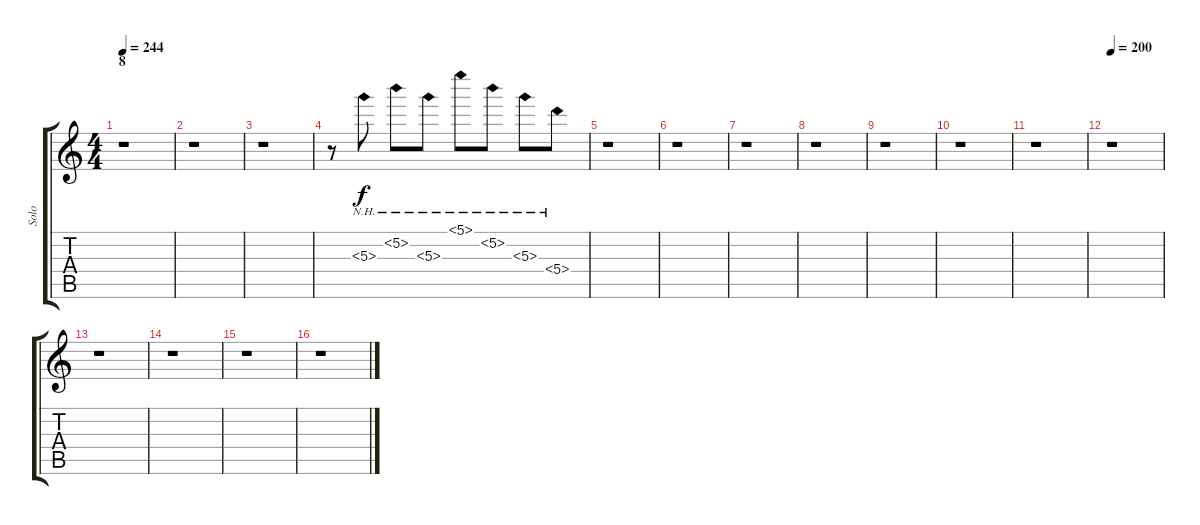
\track ("Solo" "Solo") {instrument distortionguitar}
\staff {score tabs}
\tuning (E4 B3 G3 D3 A2 E2) {hide}
\ts (4 4)
\section ("" "8")
\tempo 244
\clef g2
\ks c
r.1{dy f} |
r.1 |
r.1 |
r.8 5.3{nh}.8 5.2{nh}.8 5.3{nh}.8 5.1{nh}.8 5.2{nh}.8 5.3{nh}.8 5.4{nh}.8 |
r.1 |
r.1 |
r.1 |
r.1 |
r.1 |
r.1 |
r.1 |
\tempo 200
r.1 |
r.1 |
r.1 |
r.1 |
r.1
